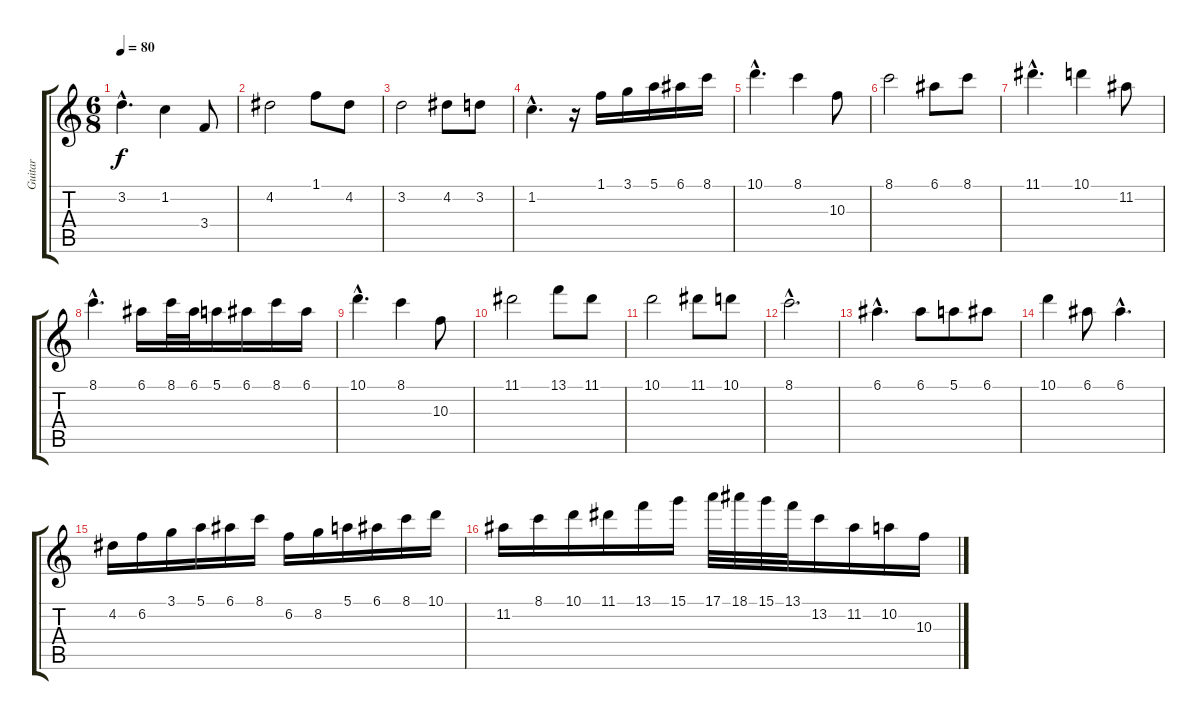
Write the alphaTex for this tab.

\track ("Guitar" "Guitar") {instrument distortionguitar}
\staff {score tabs}
\tuning (E4 B3 G3 D3 A2 E2) {hide}
\ts (6 8)
\tempo 80
\clef g2
\ks c
3.2{hac}.4{d dy f} 1.2.4 3.4.8 |
4.2.2 1.1.8 4.2.8 |
3.2.2 4.2.8 3.2.8 |
1.2{hac}.4{d} r.16 1.1.16 3.1.16 5.1.16 6.1.16 8.1.16 |
10.1{hac}.4{d} 8.1.4 10.3.8 |
8.1.2 6.1.8 8.1.8 |
11.1{hac}.4{d} 10.1.4 11.2.8 |
8.1{hac}.4{d} 6.1.16 8.1.32 6.1.32 5.1.16 6.1.16 8.1.16 6.1.16 |
10.1{hac}.4{d} 8.1.4 10.3.8 |
11.1.2 13.1.8 11.1.8 |
10.1.2 11.1.8 10.1.8 |
8.1{hac}.2{d} |
6.1{hac}.4{d} 6.1.8 5.1.8 6.1.8 |
10.1.4 6.1.8 6.1{hac}.4{d} |
4.2.16 6.2.16 3.1.16 5.1.16 6.1.16 8.1.16 6.2.16 8.2.16 5.1.16 6.1.16 8.1.16 10.1.16 |
11.2.16 8.1.16 10.1.16 11.1.16 13.1.16 15.1.16 17.1.32 18.1.32 15.1.32 13.1.32 13.2.16 11.2.16 10.2.16 10.3.16
